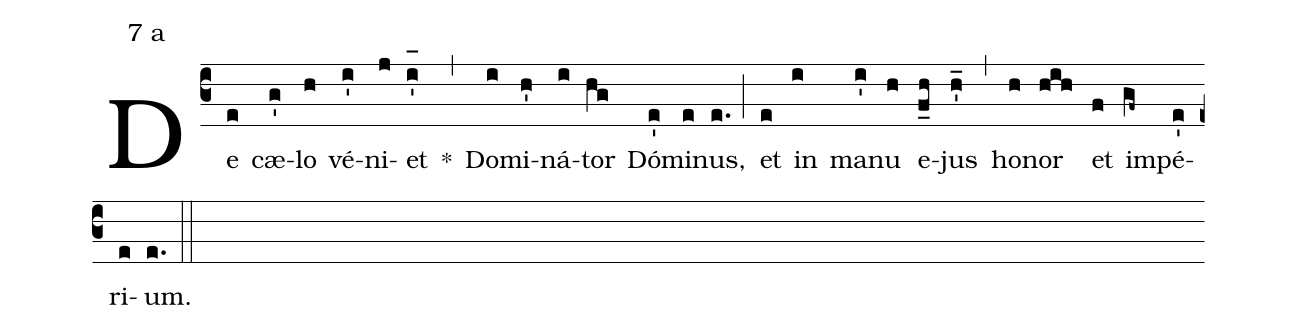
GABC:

mode:7 a;
%%
(c3) De(e) cæ(g')lo(h) vé(i')ni(j)et(i'_[oh:h]) *(,) Do(i)mi(h')ná(i)tor(hg) Dó(e')mi(e)nus,(e.) (;) et(e) in(i) ma(i')nu(h) e(f_h)jus(h'_) (,) ho(h)nor(hih) et(f) im(gf~)pé(e')ri(e)um.(e.) (::)
